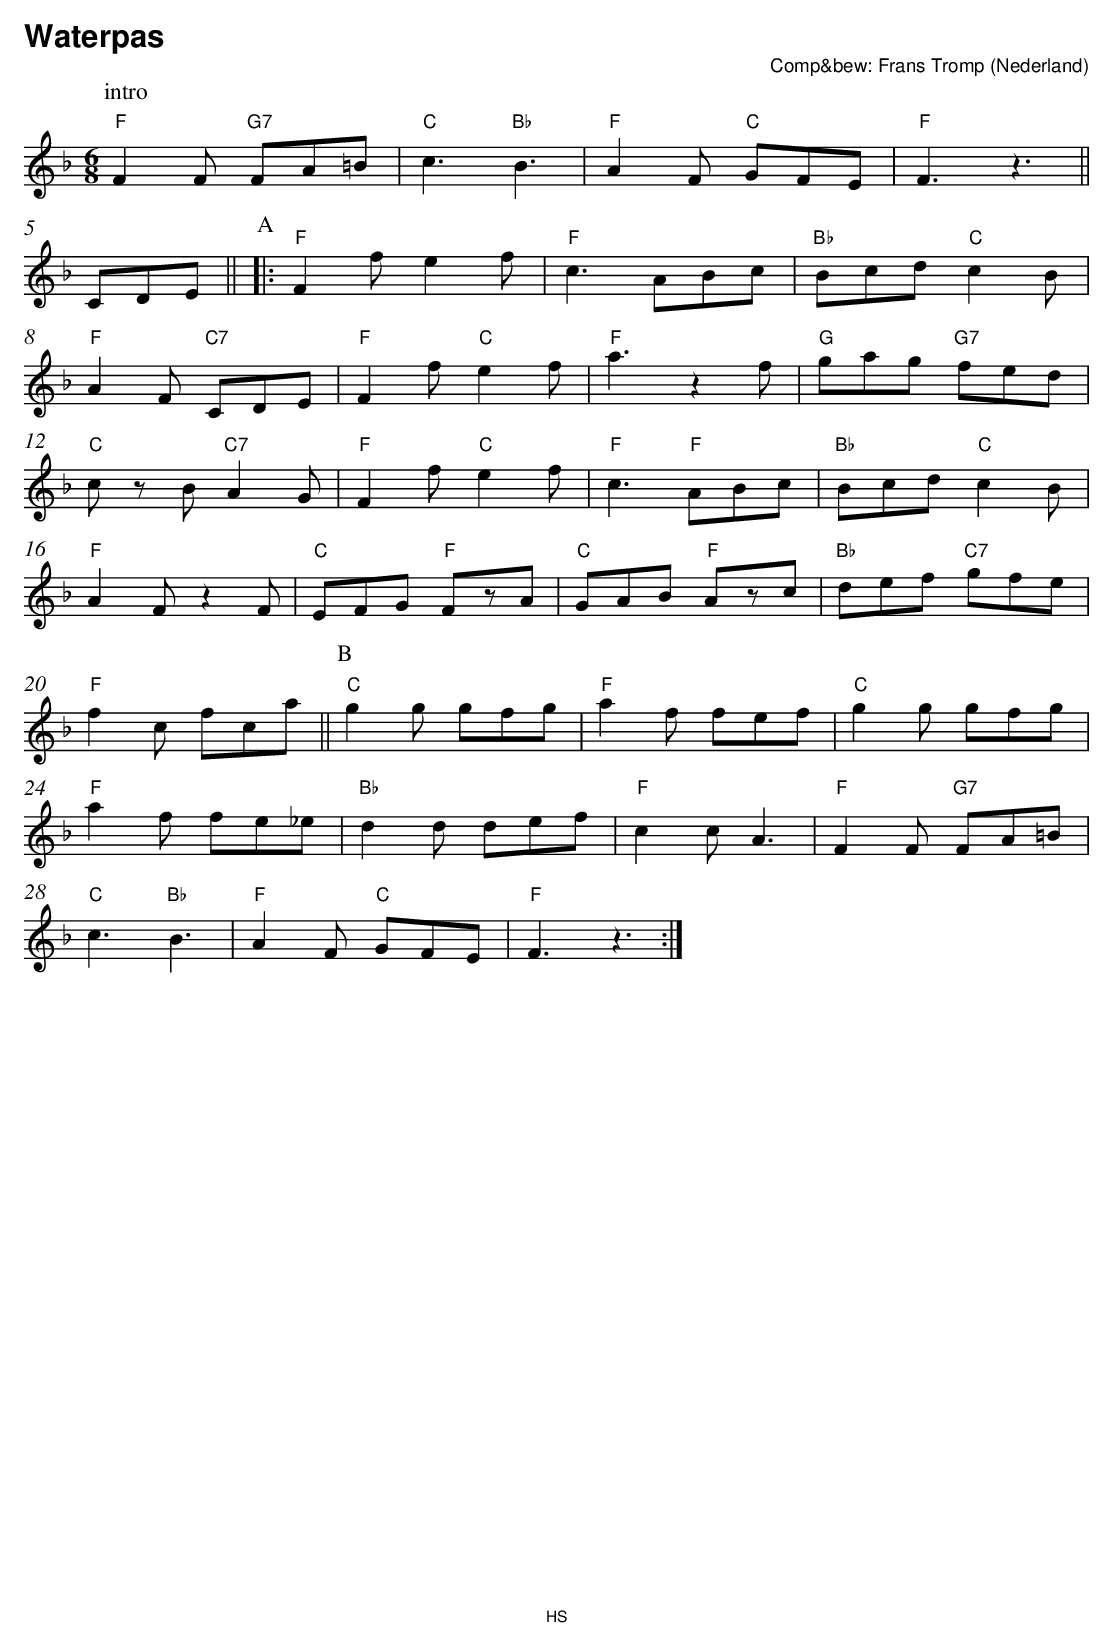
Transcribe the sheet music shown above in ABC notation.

X:1
T:Waterpas
O:Nederland
M:6/8
L:1/8
C:Comp&bew: Frans Tromp
K:F
P: intro
"F" F2F "G7" FA=B| "C" c3 "Bb" B3 | "F" A2F "C"GFE | "F" F3 z3||
CDE||[P:A] |:"F" F2fe2f | "F" c3 ABc | "Bb" Bcd "C" c2 B |
"F" A2 F "C7" CDE|"F" F2 f "C" e2f |"F" a3 z2 f | "G" gag "G7" fed |
"C" c z B "C7" A2 G| "F" F2 f "C" e2 f|"F" c3 "F" ABc | "Bb" Bcd "C" c2 B |
"F" A2 F z2 F | "C" EFG "F" FzA |"C" GAB "F" Azc | "Bb" def "C7" gfe |
"F" f2 c fca ||[P:B]"C" g2 g gfg |"F" a2 f  fef |"C" g2 g gfg |
"F" a2 f fe_e | "Bb" d2d def |"F" c2c A3|"F" F2F "G7" FA=B|
"C" c3 "Bb" B3 | "F" A2F "C"GFE | "F" F3 z3:|]
